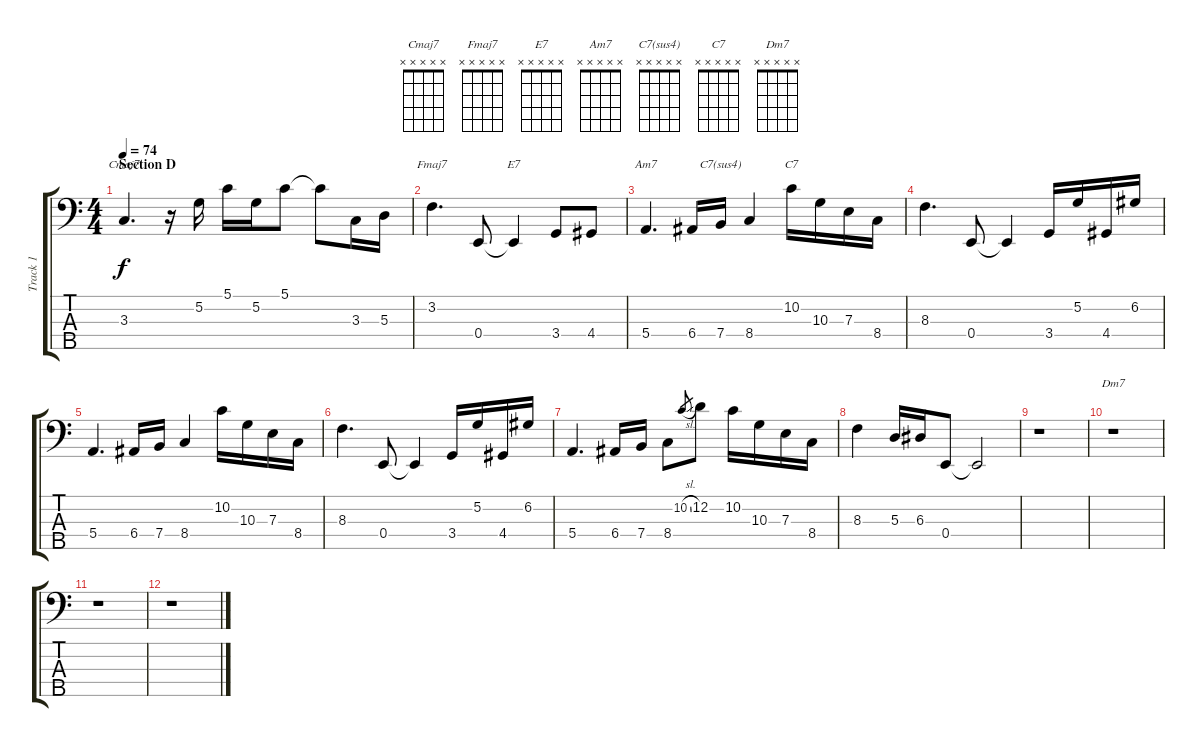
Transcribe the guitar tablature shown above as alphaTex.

\track ("Track 1" "Track 1") {instrument acousticguitarsteel}
\staff {score tabs}
\tuning (G2 D2 A1 E1 B0) {hide}
\chord ("Cmaj7" x x x x x)
\chord ("Fmaj7" x x x x x)
\chord ("E7" x x x x x)
\chord ("Am7" x x x x x)
\chord ("C7(sus4)" x x x x x)
\chord ("C7" x x x x x)
\chord ("Dm7" x x x x x)
\ts (4 4)
\section ("" "Section D")
\tempo 74
\clef f4
\ks c
3.3.4{d ch "Cmaj7" dy f} r.16 5.2.16 5.1.16 5.2.16 5.1.8 5.1{t}.8 3.3.16 5.3.16 |
3.2.4{d ch "Fmaj7"} 0.4.8 0.4{t}.4{ch "E7"} 3.4.8 4.4.8 |
5.4.4{d ch "Am7"} 6.4.16 7.4.16{ch "C7(sus4)"} 8.4.4 10.2.16{ch "C7"} 10.3.16 7.3.16 8.4.16 |
8.3.4{d} 0.4.8 0.4{t}.4 3.4.16 5.2.16 4.4.16 6.2.16 |
5.4.4{d} 6.4.16 7.4.16 8.4.4 10.2.16 10.3.16 7.3.16 8.4.16 |
8.3.4{d} 0.4.8 0.4{t}.4 3.4.16 5.2.16 4.4.16 6.2.16 |
5.4.4{d} 6.4.16 7.4.16 8.4.8 10.2{sl}.8{gr} 12.2.8 10.2.16 10.3.16 7.3.16 8.4.16 |
8.3.4 5.3.16 6.3.16 0.4.8 0.4{t}.2 |
r.1 |
r.1{ch "Dm7"} |
r.1 |
r.1
